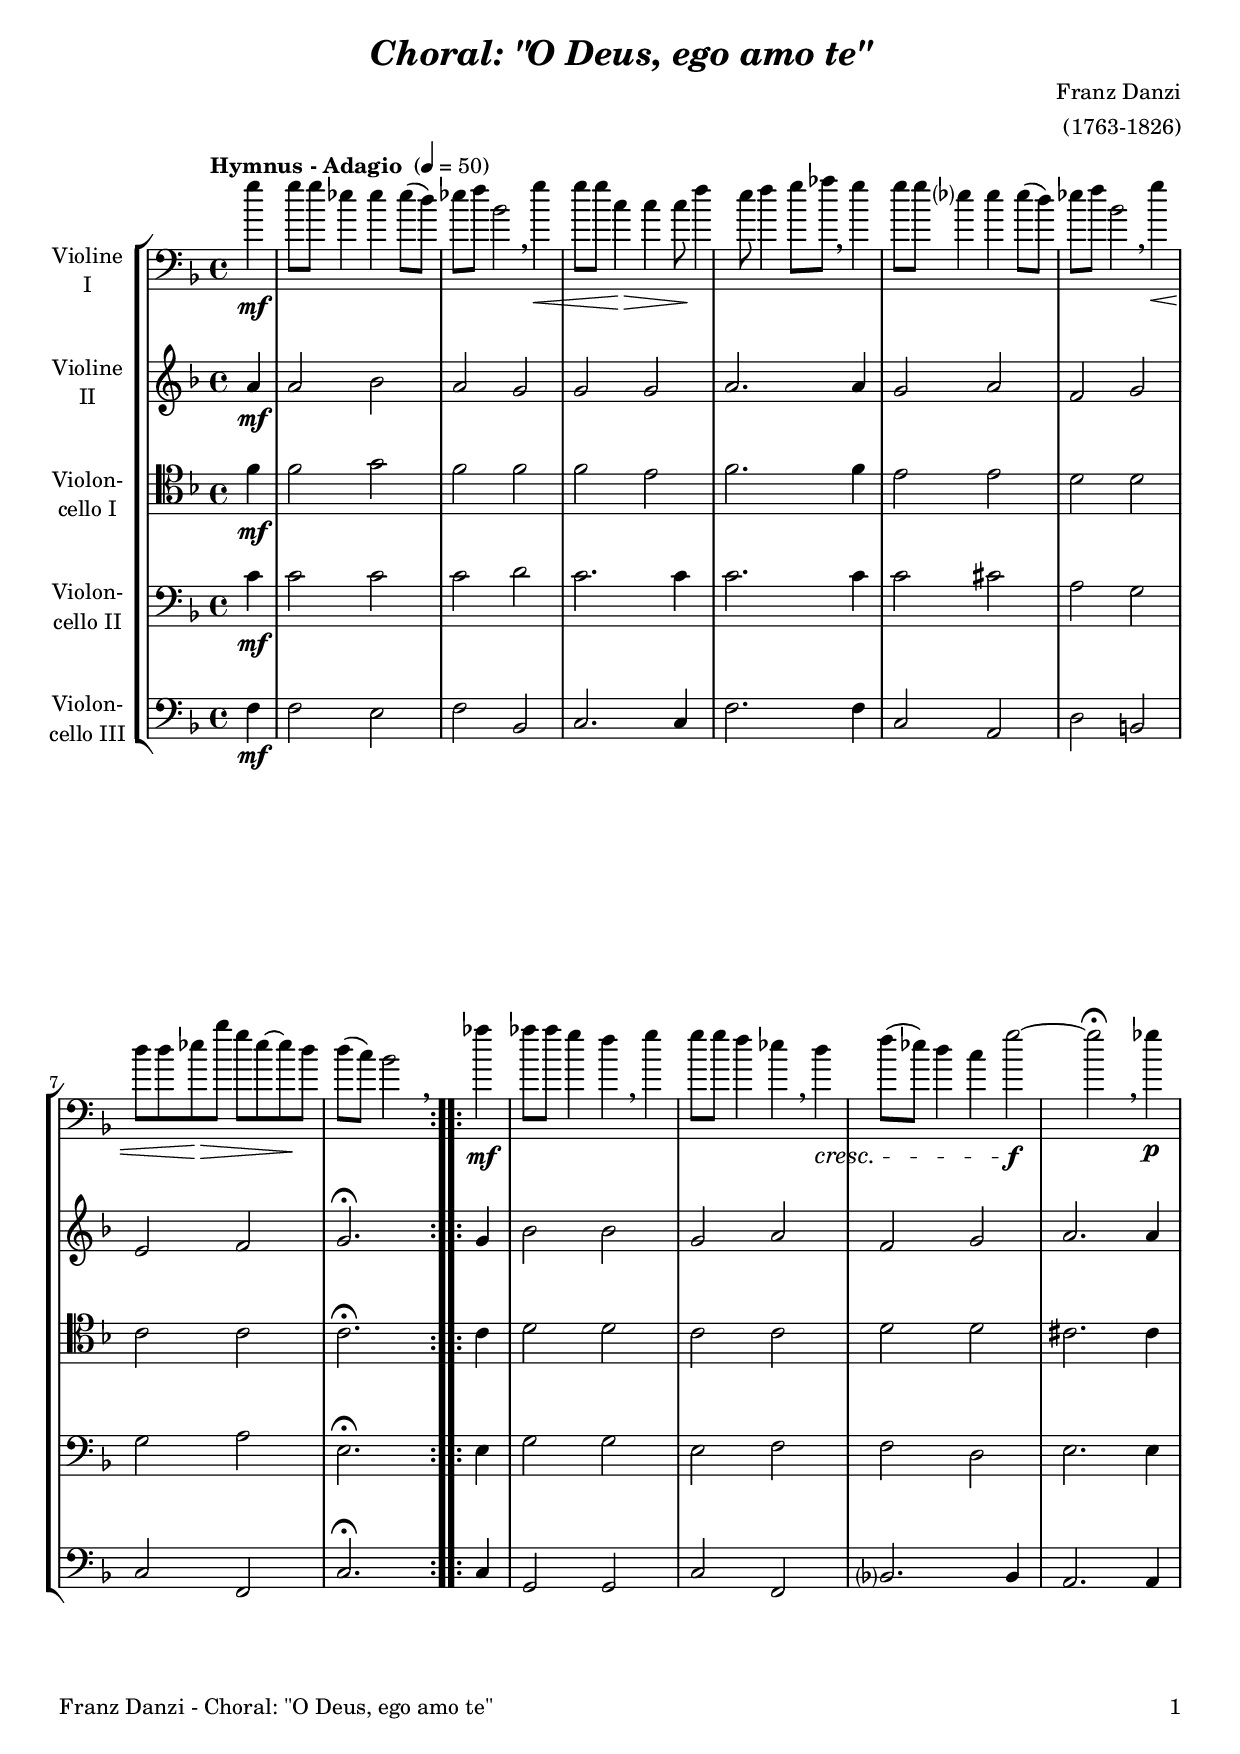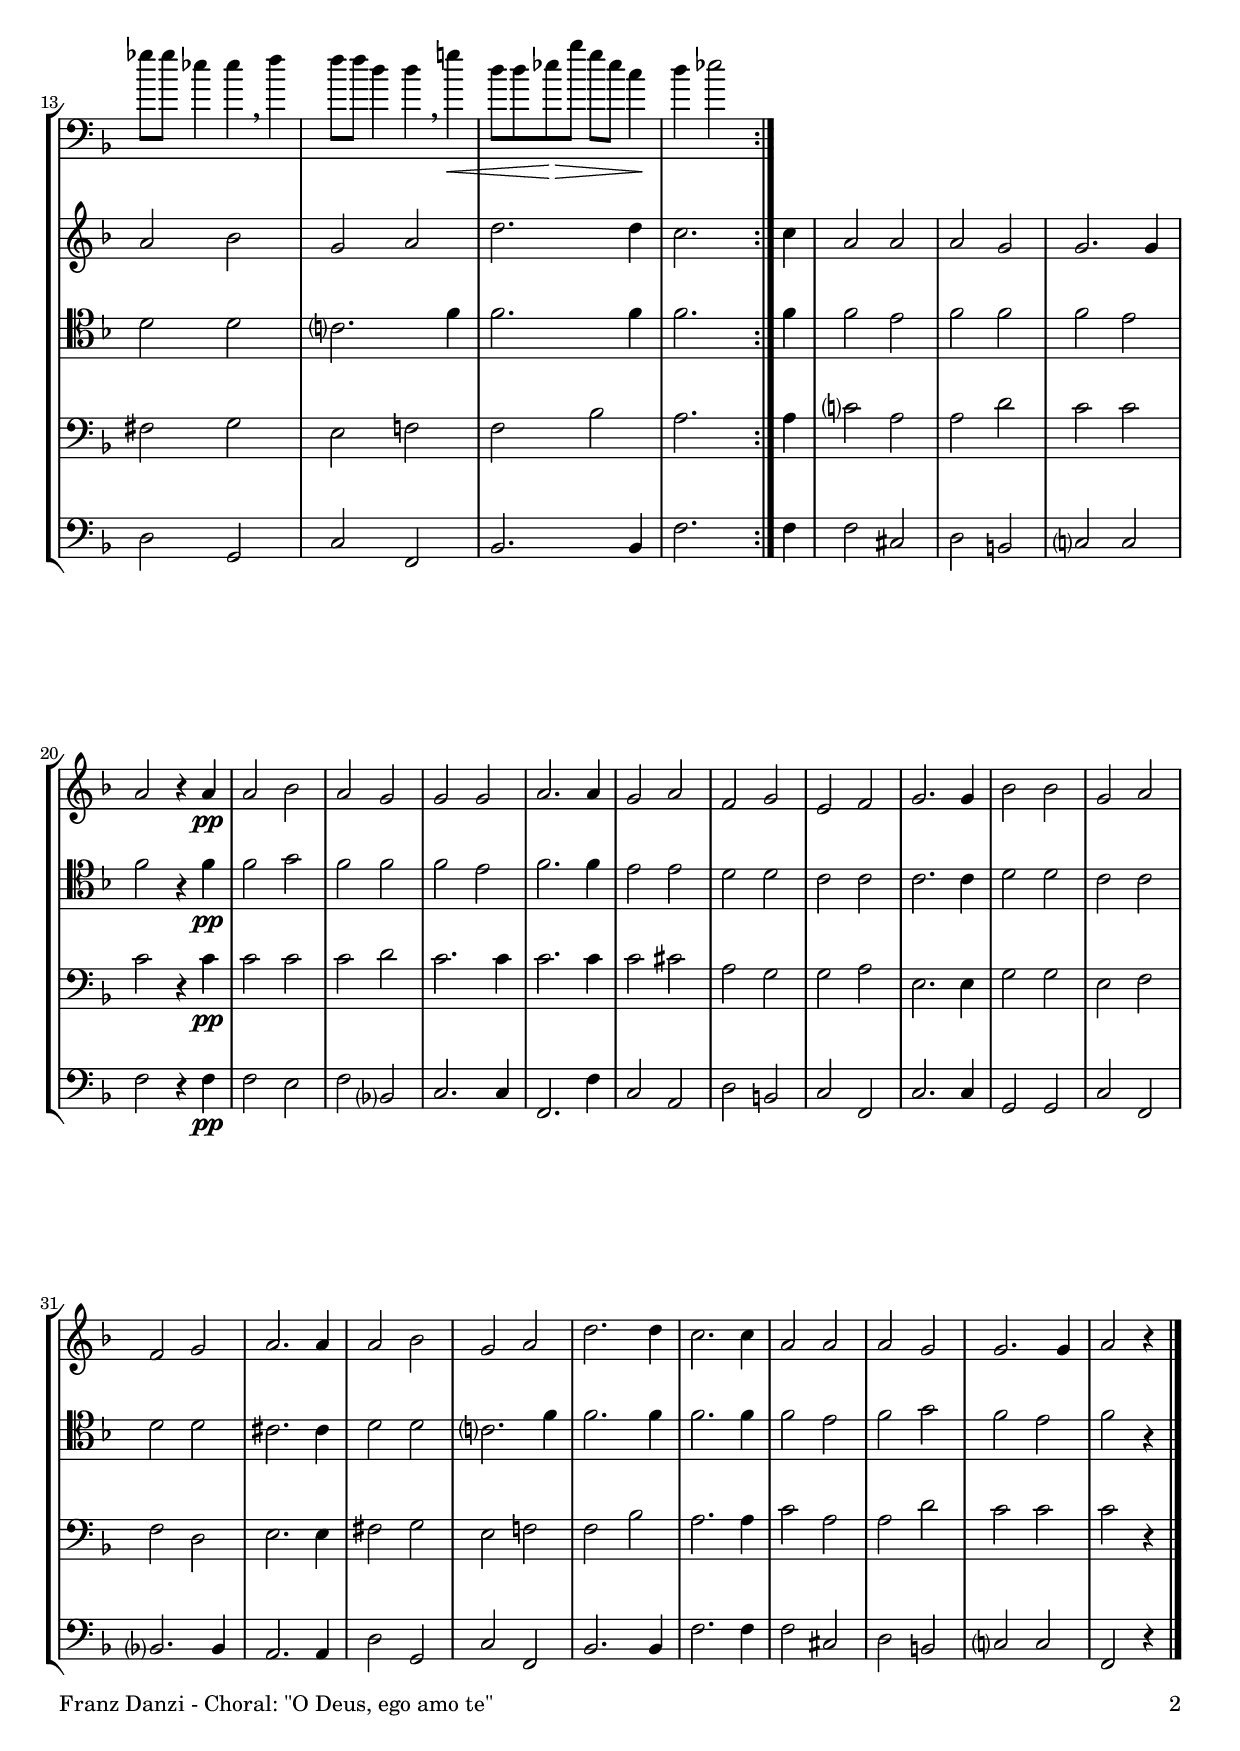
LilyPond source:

\version "2.24.1"
\include "deutsch.ly"

#(set-global-staff-size 19)

\header {
  title     = \markup \bold \italic "Choral: \"O Deus, ego amo te\""
  composer  = "Franz Danzi"
  arranger  = "(1763-1826)"
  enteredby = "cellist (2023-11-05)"
%  piece     = ""
}

voiceconsts = {
  \key f \major
  \time 4/4
  \clef "bass"
%  \numericTimeSignature
  \compressEmptyMeasures
  % Set default beaming for all staves
%  \set Timing.beamExceptions = #'()
%  \set Timing.baseMoment     = #(ly:make-moment 1 4)
%  \set Timing.beatStructure  = #'(1 1 1)
  \tempo "Hymnus - Adagio " 4=50
}

mist = "string ensemble 1"
mivl = "violin"
miba = "cello"
mipz = "pizzicato strings"

solo = \markup \italic "solo"

\include "v1.ily"
vb = \relative c'' {
  \voiceconsts
  \clef "treble"
  
  \partial 4 a4\mf
  a2 b
  a g
  g g
  a2. a4
  g2 a

  f g
  e f
  g2.\fermata g4
  b2 b
  g a
  f g
  a2. a4

  a2 b
  g a
  d2. d4
  c2. c4
  a2 a
  a g
  g2. g4

  a2 r4 a\pp
  a2 b
  a g
  g g
  a2. a4
  g2 a
  f g

  e f
  g2. g4
  b2 b
  g a
  f g
  a2. a4
  a2 b

  g a
  d2. d4
  c2. c4
  a2 a
  a g
  g2. g4
  \partial 2. a2 r4 \bar "|."
}

vc = \relative c' {
  \voiceconsts
  \clef "tenor"
  
  \partial 4 f4\mf
  f2 g
  f f
  f e
  f2. f4

  e2 e
  d d
  c c
  c2.\fermata c4
  d2 d
  c c
  d d
  cis2. cis4

  d2 d
  c?2. f4
  f2. f4
  f2. f4
  f2 e
  f f
  f e
  f r4 f\pp

  f2 g
  f f
  f e
  f2. f4
  e2 e
  d d
  c c

  c2. c4
  d2 d
  c c
  d d
  cis2. cis4
  d2 d
  c?2. f4
  f2. f4

  f2. f4
  f2 e
  f g
  f e
  \partial 2. f r4 \bar "|."
}

vd = \relative c' {
  \voiceconsts

  \partial 4 c4\mf
  c2 c
  c d
  c2. c4
  c2. c4

  c2 cis
  a g
  g a
  e2.\fermata e4
  g2 g
  e f
  f d

  e2. e4
  fis2 g
  e f!
  f b
  a2. a4
  c?2 a
  a d
  c c

  c r4 c\pp
  c2 c
  c d
  c2. c4
  c2. c4
  c2 cis
  a g

  g a
  e2. e4
  g2 g
  e f
  f d
  e2. e4
  fis2 g
  e f!

  f b
  a2. a4
  c2 a
  a d
  c c
  \partial 2. c r4 \bar "|."
}

ve = \relative c {
  \voiceconsts

  \partial 4 f4\mf
  f2 e
  f b,
  c2. c4
  f2. f4
  c2 a
  d h

  c f,
  c'2.\fermata c4
  g2 g
  c f,
  b?2. b4
  a2. a4
  d2 g,
  c f,

  b2. b4
  f'2. f4
  f2 cis
  d h
  c? c
  f r4 f\pp
  f2 e
  f b,?

  c2. c4
  f,2. f'4
  c2 a
  d h
  c f,
  c'2. c4
  g2 g
  c f,

  b?2. b4
  a2. a4
  d2 g,
  c f,
  b2. b4
  f'2. f4
  f2 cis

  d h
  c? c
  \partial 2. f, r4 \bar "|."
}


music = \new StaffGroup <<
      \new Staff {
	\set Staff.midiInstrument = \mivl
	\set Staff.instrumentName = \markup \center-column { "Violine" "I" }
	\transpose f f { \va }
      }

      \new Staff {
	\set Staff.midiInstrument = \miba
	\set Staff.instrumentName = \markup \center-column { "Violine" "II" }
	\transpose f f { \vb }
      }

      \new Staff {
	\set Staff.midiInstrument = \miba
	\set Staff.instrumentName = \markup \center-column { "Violon-" "cello I" }
	\transpose f f { \vc }
      }

      \new Staff {
	\set Staff.midiInstrument = \miba
	\set Staff.instrumentName = \markup \center-column { "Violon-" "cello II" }
	\transpose f f { \vd }
      }

      \new Staff {
	\set Staff.midiInstrument = \miba
	\set Staff.instrumentName = \markup \center-column { "Violon-" "cello III" }
	\transpose f f { \ve }
      }
>>

\book {
   \paper {
    print-page-number = ##t
    print-first-page-number = ##t
    ragged-last-bottom = ##f
    oddHeaderMarkup = \markup \null
    evenHeaderMarkup = \markup \null
    oddFooterMarkup = \markup {
      \fill-line {
        \if \should-print-page-number
        "Franz Danzi - Choral: \"O Deus, ego amo te\"" \fromproperty #'page:page-number-string
      }
    }
    evenFooterMarkup = \oddFooterMarkup
  } \score {
    \music
    \layout {}
  }

  \score {
    \unfoldRepeats \music

    \midi {
      \context {
        \Score
      }
    }
  }
}